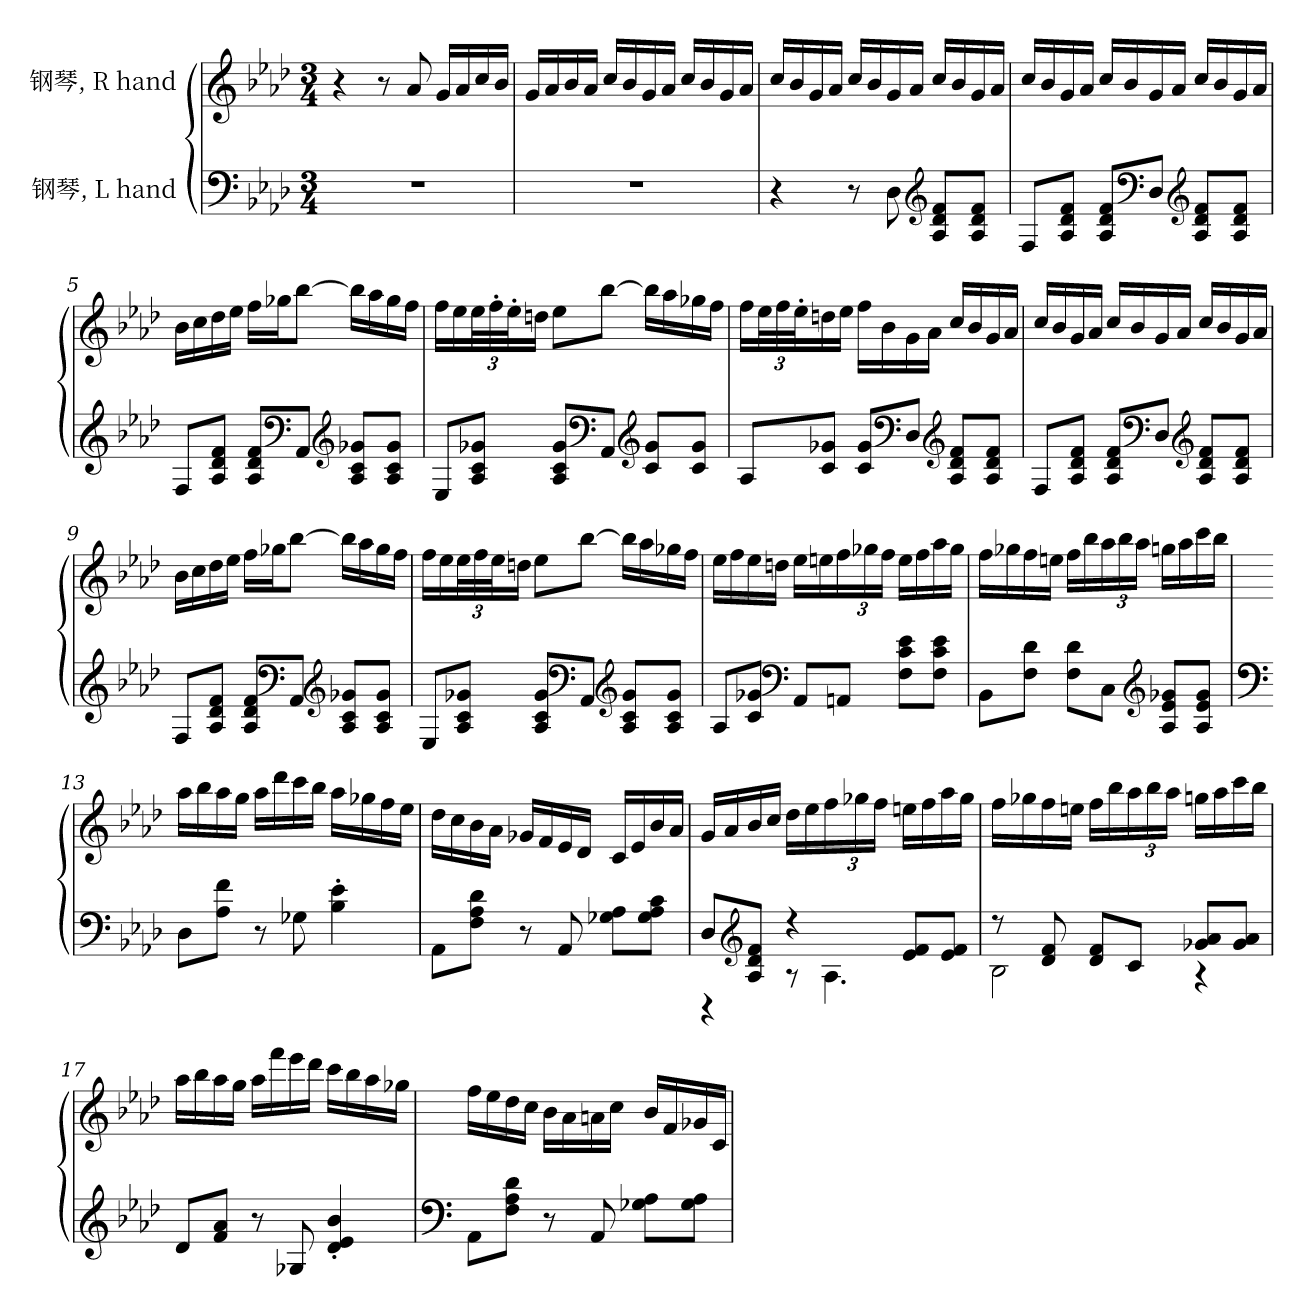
**kern	**kern
*part2	*part1
*staff2	*staff1
*I"钢琴, L hand	*I"钢琴, R hand
*clefF4	*clefG2
*k[b-e-a-d-]	*k[b-e-a-d-]
*M3/4	*M3/4
*MM139	*MM139
=1	=1
2.r	4r
.	8r
.	8a-/
.	16g/LL
.	16a-/
.	16cc/
.	16b-/JJ
=2	=2
2.r	16g/LL
.	16a-/
.	16b-/
.	16a-/JJ
.	16cc/LL
.	16b-/
.	16g/
.	16a-/JJ
.	16cc/LL
.	16b-/
.	16g/
.	16a-/JJ
=3	=3
*	*MM152
4r	16cc/LL
.	16b-/
.	16g/
.	16a-/JJ
8r	16cc/LL
.	16b-/
8D-\	16g/
.	16a-/JJ
*clefG2	*
8A-/ 8d-/ 8f/L	16cc/LL
.	16b-/
8A-/ 8d-/ 8f/J	16g/
.	16a-/JJ
!!LO:LB:g=z
=4	=4
8F/L	16cc/LL
.	16b-/
8A-/ 8d-/ 8f/J	16g/
.	16a-/JJ
8A-/ 8d-/ 8f/L	16cc/LL
.	16b-/
*clefF4	*
8D-/J	16g/
.	16a-/JJ
*clefG2	*
8A-/ 8d-/ 8f/L	16cc/LL
.	16b-/
8A-/ 8d-/ 8f/J	16g/
.	16a-/JJ
=5	=5
8F/L	16b-\LL
.	16cc\
8A-/ 8d-/ 8f/J	16dd-\
.	16ee-\JJ
8A-/ 8d-/ 8f/L	16ff\LL
.	16gg-X\J
*clefF4	*
8AA-/J	[8bb-\J
*clefG2	*
8A-/ 8c/ 8g-X/L	16bb-\LL]
.	16aa-\
8A-/ 8c/ 8g-/J	16gg-\
.	16ff\JJ
!!LO:LB:g=z
=6	=6
8E-/L	16ff\LL
.	16ee-\
*	*Xbrackettup
8A-/ 8c/ 8g-X/J	48ee-\L
.	48ff'\
.	48ee-'\J
.	16ddn\JJ
8A-/ 8c/ 8g-/L	8ee-\L
*clefF4	*
8AA-/J	[8bb-\J
*clefG2	*
8c/ 8g-/L	16bb-\LL]
.	16aa-\
8c/ 8g-/J	16gg-X\
.	16ff\JJ
=7	=7
8A-/L	16ff\LL
.	48ee-\L
.	48ff\
.	48ee-'\J
8c/ 8g-X/J	16ddn\
.	16ee-\JJ
8c/ 8g-/L	16ff\LL
.	16b-\
*clefF4	*
8D-/J	16g\
.	16a-\JJ
*clefG2	*
8A-/ 8d-/ 8f/L	16cc/LL
.	16b-/
8A-/ 8d-/ 8f/J	16g/
.	16a-/JJ
!!LO:LB:g=z
=8	=8
8F/L	16cc/LL
.	16b-/
8A-/ 8d-/ 8f/J	16g/
.	16a-/JJ
8A-/ 8d-/ 8f/L	16cc/LL
.	16b-/
*clefF4	*
8D-/J	16g/
.	16a-/JJ
*clefG2	*
8A-/ 8d-/ 8f/L	16cc/LL
.	16b-/
8A-/ 8d-/ 8f/J	16g/
.	16a-/JJ
=9	=9
8F/L	16b-\LL
.	16cc\
8A-/ 8d-/ 8f/J	16dd-\
.	16ee-\JJ
8A-/ 8d-/ 8f/L	16ff\LL
.	16gg-X\J
*clefF4	*
8AA-/J	[8bb-\J
*clefG2	*
8A-/ 8c/ 8g-X/L	16bb-\LL]
.	16aa-\
8A-/ 8c/ 8g-/J	16gg-\
.	16ff\JJ
!!LO:LB:g=z
=10	=10
8E-/L	16ff\LL
.	16ee-\
8A-/ 8c/ 8g-X/J	48ee-\L
.	48ff\
.	48ee-\J
.	16ddn\JJ
8A-/ 8c/ 8g-/L	8ee-\L
*clefF4	*
8AA-/J	[8bb-\J
*clefG2	*
8A-/ 8c/ 8g-/L	16bb-\LL]
.	16aa-\
8A-/ 8c/ 8g-/J	16gg-X\
.	16ff\JJ
=11	=11
8A-/L	16ee-\LL
.	16ff\
8c/ 8g-X/J	16ee-\
.	16ddn\JJ
*clefF4	*
8AA-/L	16ee-\LL
.	16een\
8AAn/J	24ff\
.	24gg-X\
.	24ff\JJ
8F\ 8c\ 8e-\L	16ee\LL
.	16ff\
8F\ 8c\ 8e-\J	16aa-\
.	16gg-\JJ
!!LO:LB:g=z
=12	=12
8BB-\L	16ff\LL
.	16gg-X\
8F\ 8d-\J	16ff\
.	16een\JJ
8F\ 8d-\L	16ff\LL
.	16bb-\
8C\J	24aa-\
.	24bb-\
.	24aa-\JJ
*clefG2	*
8A-/ 8e-/ 8g-X/L	16ggn\LL
.	16aa-\
8A-/ 8e-/ 8g-/J	16ccc\
.	16bb-\JJ
=13	=13
*clefF4	*
8D-\L	16aa-\LL
.	16bb-\
8A-\ 8f\J	16aa-\
.	16gg\JJ
*	*MM124
8r	16aa-\LL
.	16ddd-\
8G-X\	16ccc\
.	16bb-\JJ
4B-\' 4e-\'	16aa-\LL
.	16gg-X\
.	16ff\
.	16ee-\JJ
!!LO:PB:g=z
=14	=14
8AA-\L	16dd-\LL
.	16cc\
8F\ 8A-\ 8d-\J	16b-\
.	16a-\JJ
8r	16g-X/LL
.	16f/
8AA-/	16e-/
.	16d-/JJ
8G-X\ 8A-\L	16c/LL
.	16e-/
8G-\ 8A-\ 8c\J	16b-/
.	16a-/JJ
=15	=15
*^	*
8D-/L	4r	16g/LL
.	.	16a-/
*clefG2	*	*
8A-/ 8d-/ 8f/J	.	16b-/
.	.	16cc/JJ
4r	8r	16dd-\LL
.	.	16ee-\
.	4.A-\	24ff\
.	.	24gg-X\
.	.	24ff\JJ
8e-/ 8f/L	.	16een\LL
.	.	16ff\
8e-/ 8f/J	.	16aa-\
.	.	16gg-\JJ
!!LO:LB:g=z
=16	=16	=16
8r	2B-\	16ff\LL
.	.	16gg-X\
8d-/ 8f/	.	16ff\
.	.	16een\JJ
8d-/ 8f/L	.	16ff\LL
.	.	16bb-\
8c/J	.	24aa-\
.	.	24bb-\
.	.	24aa-\JJ
8g-X/ 8a-/L	4r	16ggn\LL
.	.	16aa-\
8g-/ 8a-/J	.	16ccc\
.	.	16bb-\JJ
*v	*v	*
=17	=17
8d-/L	16aa-\LL
.	16bb-\
8f/ 8a-/J	16aa-\
.	16gg\JJ
8r	16aa-\LL
.	16fff\
8G-X/	16eee-\
.	16ddd-\JJ
4d-/' 4e-/' 4b-/'	16ccc\LL
.	16bb-\
.	16aa-\
.	16gg-X\JJ
!!LO:LB:g=z
=18	=18
*clefF4	*
8AA-\L	16ff\LL
.	16ee-\
8F\ 8A-\ 8d-\J	16dd-\
.	16cc\JJ
8r	16b-\LL
.	16a-\
8AA-/	16an\
.	16cc\JJ
8G-X\ 8A-\L	16b-/LL
.	16f/
8G-\ 8A-\J	16g-X/
.	16c/JJ
=	=
*-	*-
